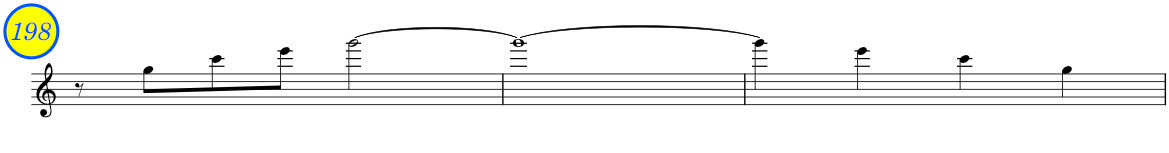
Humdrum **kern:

**kern
*part1
*staff1
*I"Flute
*I'Fl
!!LO:PB:g=z
*clefG2
*k[]
*M4/4
*met(c)
=198
8r
8gg\L
8ccc\
8eee\J
[2ggg\
=199
1ggg_
=200
4ggg\]
4eee\
4ccc\
4gg\
=
*-
